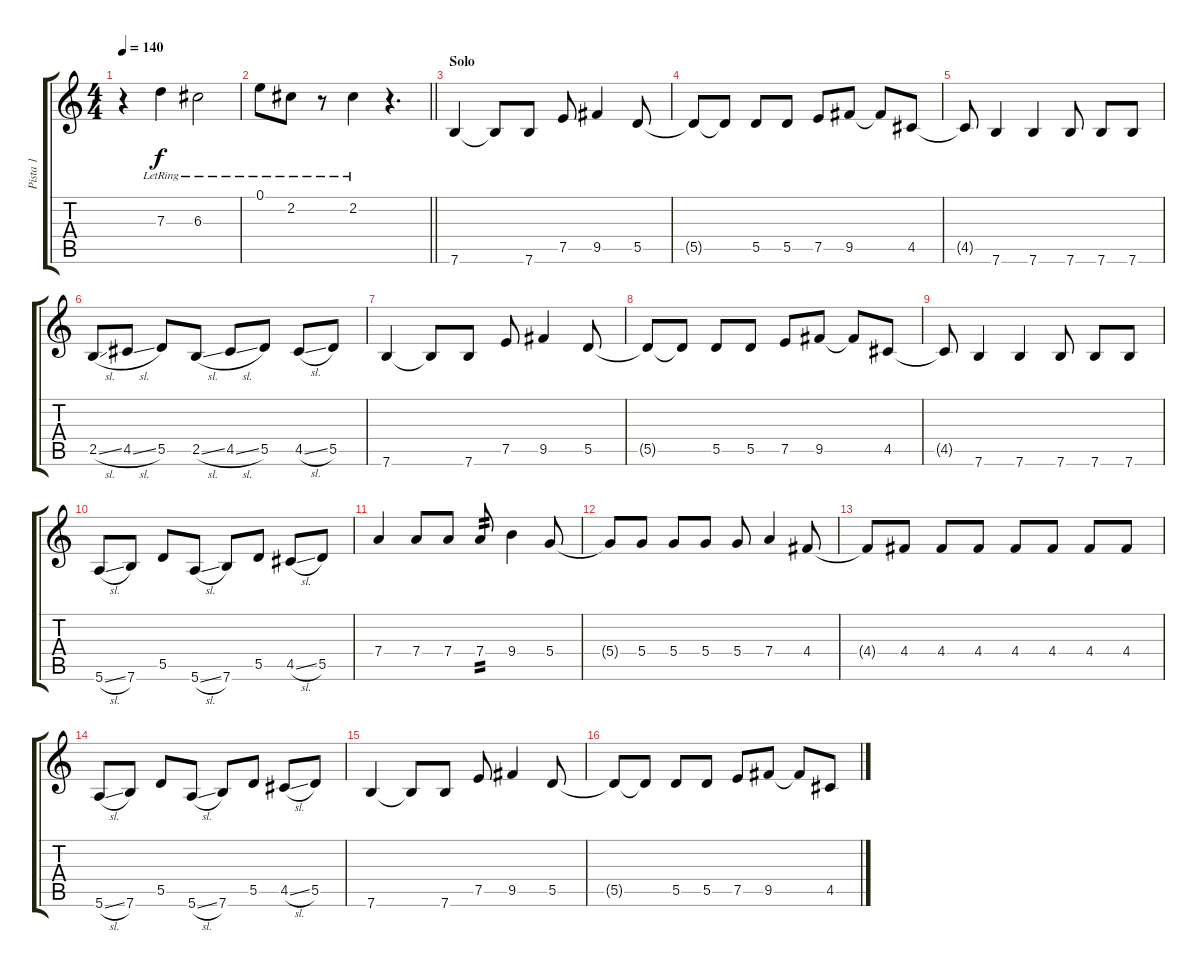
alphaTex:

\track ("Pista 1" "Pista 1") {instrument acousticguitarnylon}
\staff {score tabs}
\tuning (E4 B3 G3 D3 A2 E2) {hide}
\ts (4 4)
\tempo 140
\clef g2
\ks c
r.4{dy f} 7.3{lr}.4 6.3{lr}.2 |
\barLineRight lightlight
0.1{lr}.8 2.2{lr}.8 r.8 2.2{lr}.4 r.4{d} |
\section ("" "Solo")
7.6.4{volume 9 instrument overdrivenguitar} 7.6{t}.8 7.6.8 7.5.8 9.5.4 5.5.8 |
5.5{t}.8 5.5{t}.8 5.5.8 5.5.8 7.5.8 9.5.8 9.5{t}.8 4.5.8 |
4.5{t}.8 7.6.4 7.6.4 7.6.8 7.6.8 7.6.8 |
2.5{sl}.8 4.5{sl}.8 5.5.8 2.5{sl}.8 4.5{sl}.8 5.5.8 4.5{sl}.8 5.5.8 |
7.6.4 7.6{t}.8 7.6.8 7.5.8 9.5.4 5.5.8 |
5.5{t}.8 5.5{t}.8 5.5.8 5.5.8 7.5.8 9.5.8 9.5{t}.8 4.5.8 |
4.5{t}.8 7.6.4 7.6.4 7.6.8 7.6.8 7.6.8 |
5.6{sl}.8 7.6.8 5.5.8 5.6{sl}.8 7.6.8 5.5.8 4.5{sl}.8 5.5.8 |
7.4.4 7.4.8 7.4.8 7.4.8{tp 2} 9.4.4 5.4.8 |
5.4{t}.8 5.4.8 5.4.8 5.4.8 5.4.8 7.4.4 4.4.8 |
4.4{t}.8 4.4.8 4.4.8 4.4.8 4.4.8 4.4.8 4.4.8 4.4.8 |
5.6{sl}.8 7.6.8 5.5.8 5.6{sl}.8 7.6.8 5.5.8 4.5{sl}.8 5.5.8 |
7.6.4 7.6{t}.8 7.6.8 7.5.8 9.5.4 5.5.8 |
5.5{t}.8 5.5{t}.8 5.5.8 5.5.8 7.5.8 9.5.8 9.5{t}.8 4.5.8
